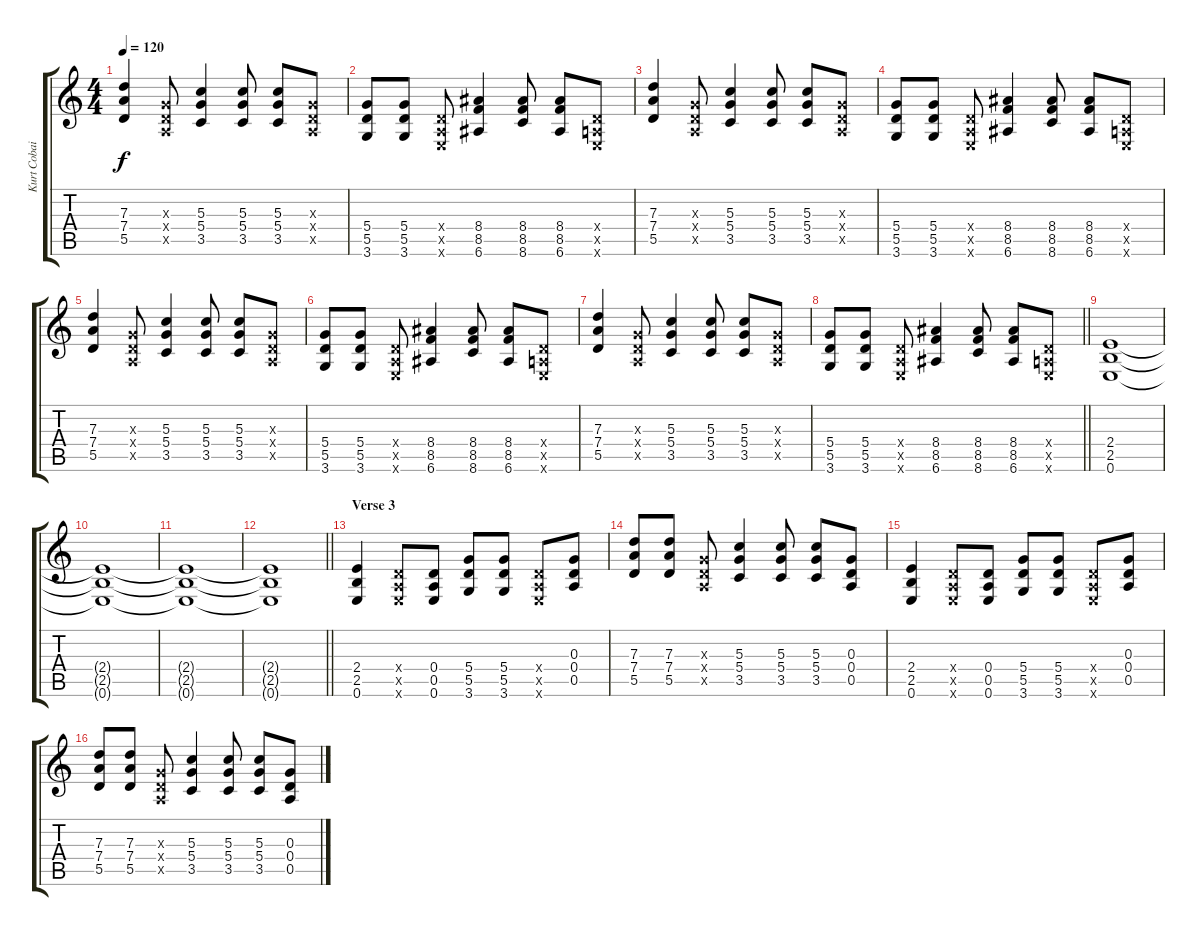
\track ("Kurt Cobain - Guitar" "Kurt Cobai") {instrument acousticguitarsteel}
\staff {score tabs}
\tuning (E4 B3 G3 D3 A2 E2) {hide}
\ts (4 4)
\tempo 120
\clef g2
\ks c
(7.3 7.4 5.5).4{dy f} (0.3{x} 0.4{x} 0.5{x}).8 (5.3 5.4 3.5).4 (5.3 5.4 3.5).8 (5.3 5.4 3.5).8 (0.3{x} 0.4{x} 0.5{x}).8 |
(5.4 5.5 3.6).8 (5.4 5.5 3.6).8 (0.4{x} 0.5{x} 0.6{x}).8 (8.4 8.5 6.6).4 (8.4 8.5 8.6).8 (8.4 8.5 6.6).8 (0.4{x} 0.5{x} 0.6{x}).8 |
(7.3 7.4 5.5).4 (0.3{x} 0.4{x} 0.5{x}).8 (5.3 5.4 3.5).4 (5.3 5.4 3.5).8 (5.3 5.4 3.5).8 (0.3{x} 0.4{x} 0.5{x}).8 |
(5.4 5.5 3.6).8 (5.4 5.5 3.6).8 (0.4{x} 0.5{x} 0.6{x}).8 (8.4 8.5 6.6).4 (8.4 8.5 8.6).8 (8.4 8.5 6.6).8 (0.4{x} 0.5{x} 0.6{x}).8 |
(7.3 7.4 5.5).4 (0.3{x} 0.4{x} 0.5{x}).8 (5.3 5.4 3.5).4 (5.3 5.4 3.5).8 (5.3 5.4 3.5).8 (0.3{x} 0.4{x} 0.5{x}).8 |
(5.4 5.5 3.6).8 (5.4 5.5 3.6).8 (0.4{x} 0.5{x} 0.6{x}).8 (8.4 8.5 6.6).4 (8.4 8.5 8.6).8 (8.4 8.5 6.6).8 (0.4{x} 0.5{x} 0.6{x}).8 |
(7.3 7.4 5.5).4 (0.3{x} 0.4{x} 0.5{x}).8 (5.3 5.4 3.5).4 (5.3 5.4 3.5).8 (5.3 5.4 3.5).8 (0.3{x} 0.4{x} 0.5{x}).8 |
\barLineRight lightlight
(5.4 5.5 3.6).8 (5.4 5.5 3.6).8 (0.4{x} 0.5{x} 0.6{x}).8 (8.4 8.5 6.6).4 (8.4 8.5 8.6).8 (8.4 8.5 6.6).8 (0.4{x} 0.5{x} 0.6{x}).8 |
\section ("" "")
(2.4 2.5 0.6).1 |
(2.4{t} 2.5{t} 0.6{t}).1 |
(2.4{t} 2.5{t} 0.6{t}).1 |
\barLineRight lightlight
(2.4{t} 2.5{t} 0.6{t}).1 |
\section ("" "Verse 3")
(2.4 2.5 0.6).4 (0.4{x} 0.5{x} 0.6{x}).8 (0.4 0.5 0.6).8 (5.4 5.5 3.6).8 (5.4 5.5 3.6).8 (0.4{x} 0.5{x} 0.6{x}).8 (0.3 0.4 0.5).8 |
(7.3 7.4 5.5).8 (7.3 7.4 5.5).8 (0.3{x} 0.4{x} 0.5{x}).8 (5.3 5.4 3.5).4 (5.3 5.4 3.5).8 (5.3 5.4 3.5).8 (0.3 0.4 0.5).8 |
(2.4 2.5 0.6).4 (0.4{x} 0.5{x} 0.6{x}).8 (0.4 0.5 0.6).8 (5.4 5.5 3.6).8 (5.4 5.5 3.6).8 (0.4{x} 0.5{x} 0.6{x}).8 (0.3 0.4 0.5).8 |
(7.3 7.4 5.5).8 (7.3 7.4 5.5).8 (0.3{x} 0.4{x} 0.5{x}).8 (5.3 5.4 3.5).4 (5.3 5.4 3.5).8 (5.3 5.4 3.5).8 (0.3 0.4 0.5).8
